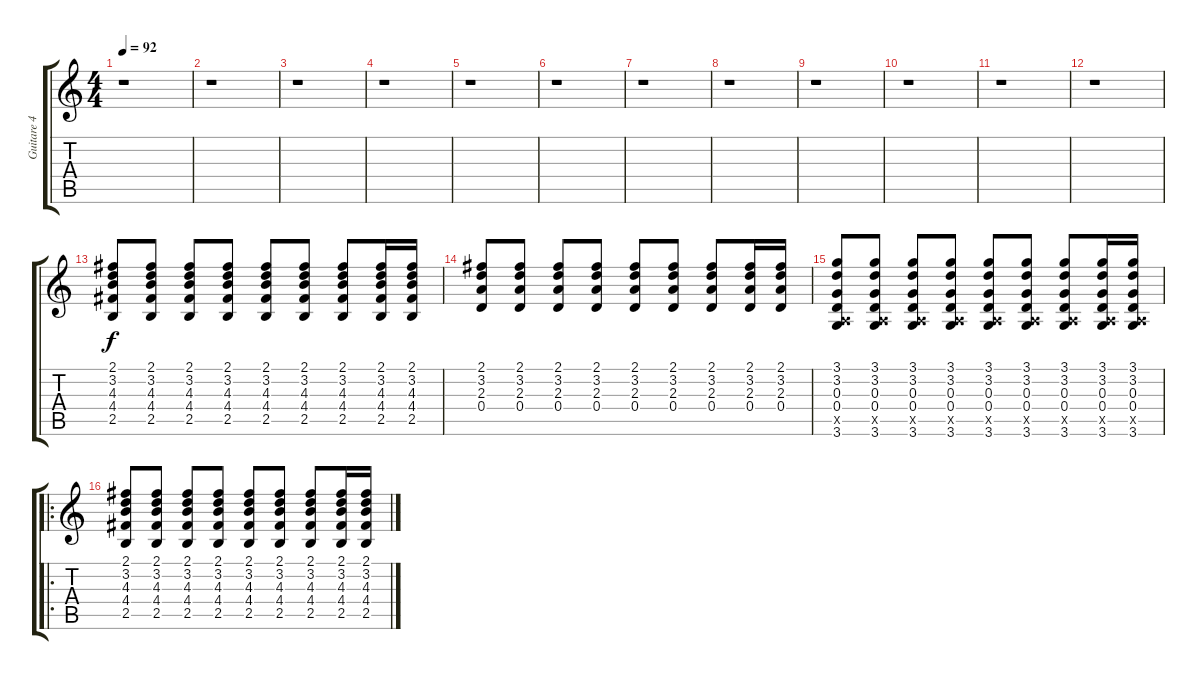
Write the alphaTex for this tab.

\track ("Guitare 4" "Guitare 4") {instrument distortionguitar}
\staff {score tabs}
\tuning (E4 B3 G3 D3 A2 E2) {hide}
\ts (4 4)
\tempo 92
\clef g2
\ks c
r.1{dy f instrument distortionguitar} |
r.1 |
r.1 |
r.1 |
r.1 |
r.1 |
r.1 |
r.1 |
r.1 |
r.1 |
r.1 |
r.1 |
(2.1 3.2 4.3 4.4 2.5).8 (2.1 3.2 4.3 4.4 2.5).8 (2.1 3.2 4.3 4.4 2.5).8 (2.1 3.2 4.3 4.4 2.5).8 (2.1 3.2 4.3 4.4 2.5).8 (2.1 3.2 4.3 4.4 2.5).8 (2.1 3.2 4.3 4.4 2.5).8 (2.1 3.2 4.3 4.4 2.5).16 (2.1 3.2 4.3 4.4 2.5).16 |
(2.1 3.2 2.3 0.4).8 (2.1 3.2 2.3 0.4).8 (2.1 3.2 2.3 0.4).8 (2.1 3.2 2.3 0.4).8 (2.1 3.2 2.3 0.4).8 (2.1 3.2 2.3 0.4).8 (2.1 3.2 2.3 0.4).8 (2.1 3.2 2.3 0.4).16 (2.1 3.2 2.3 0.4).16 |
(3.1 3.2 0.3 0.4 0.5{x} 3.6).8 (3.1 3.2 0.3 0.4 0.5{x} 3.6).8 (3.1 3.2 0.3 0.4 0.5{x} 3.6).8 (3.1 3.2 0.3 0.4 0.5{x} 3.6).8 (3.1 3.2 0.3 0.4 0.5{x} 3.6).8 (3.1 3.2 0.3 0.4 0.5{x} 3.6).8 (3.1 3.2 0.3 0.4 0.5{x} 3.6).8 (3.1 3.2 0.3 0.4 0.5{x} 3.6).16 (3.1 3.2 0.3 0.4 0.5{x} 3.6).16 |
\ro
(2.1 3.2 4.3 4.4 2.5).8 (2.1 3.2 4.3 4.4 2.5).8 (2.1 3.2 4.3 4.4 2.5).8 (2.1 3.2 4.3 4.4 2.5).8 (2.1 3.2 4.3 4.4 2.5).8 (2.1 3.2 4.3 4.4 2.5).8 (2.1 3.2 4.3 4.4 2.5).8 (2.1 3.2 4.3 4.4 2.5).16 (2.1 3.2 4.3 4.4 2.5).16
